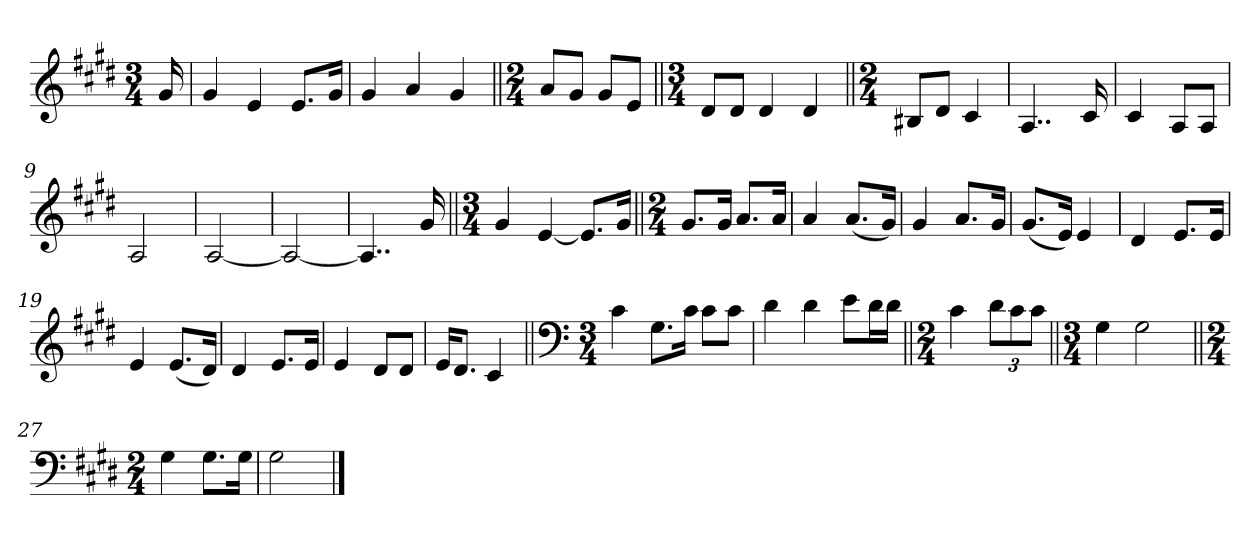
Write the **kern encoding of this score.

**kern
*part1
*staff1
*clefG2
*k[f#c#g#d#]
*E:
*M3/4
*MM58
=1
16g#/
=2
4g#/
4e/
8.e/L
16g#/Jk
=3
4g#/
4a/
4g#/
=4||
*M2/4
8a/L
8g#/J
8g#/L
8e/J
=5||
*M3/4
8d#/L
8d#/J
4d#/
4d#/
=6||
*M2/4
8B#X/L
8d#/J
4c#/
=7
4..A/
16c#/
=8
4c#/
8A/L
8A/J
=9
2A/
=10
[2A/
=11
2A/_
!!LO:LB:g=z
=12
4..A/]
16g#/
=13||
*M3/4
4g#/
[4e/
8.e/L]
16g#/Jk
=14||
*M2/4
8.g#/L
16g#/Jk
8.a/L
16a/Jk
=15
4a/
(<8.a/L
16g#/Jk)
=16
4g#/
8.a/L
16g#/Jk
=17
(<8.g#/L
16e/Jk)
4e/
=18
4d#/
8.e/L
16e/Jk
=19
4e/
(<8.e/L
16d#/Jk)
=20
4d#/
8.e/L
16e/Jk
=21
4e/
8d#/L
8d#/J
!!LO:LB:g=z
=22
16e/KL
8.d#/J
4c#/
=23||
*clefF4
*M3/4
4c#\
8.G#\L
16c#\Jk
8c#\L
8c#\J
=24
4d#\
4d#\
8e\L
16d#\L
16d#\JJ
=25||
*M2/4
4c#\
*Xbrackettup
12d#\L
12c#\
12c#\J
=26||
*M3/4
4G#\
2G#\
=27||
*M2/4
4G#\
8.G#\L
16G#\Jk
=28
2G#\
==
*-
